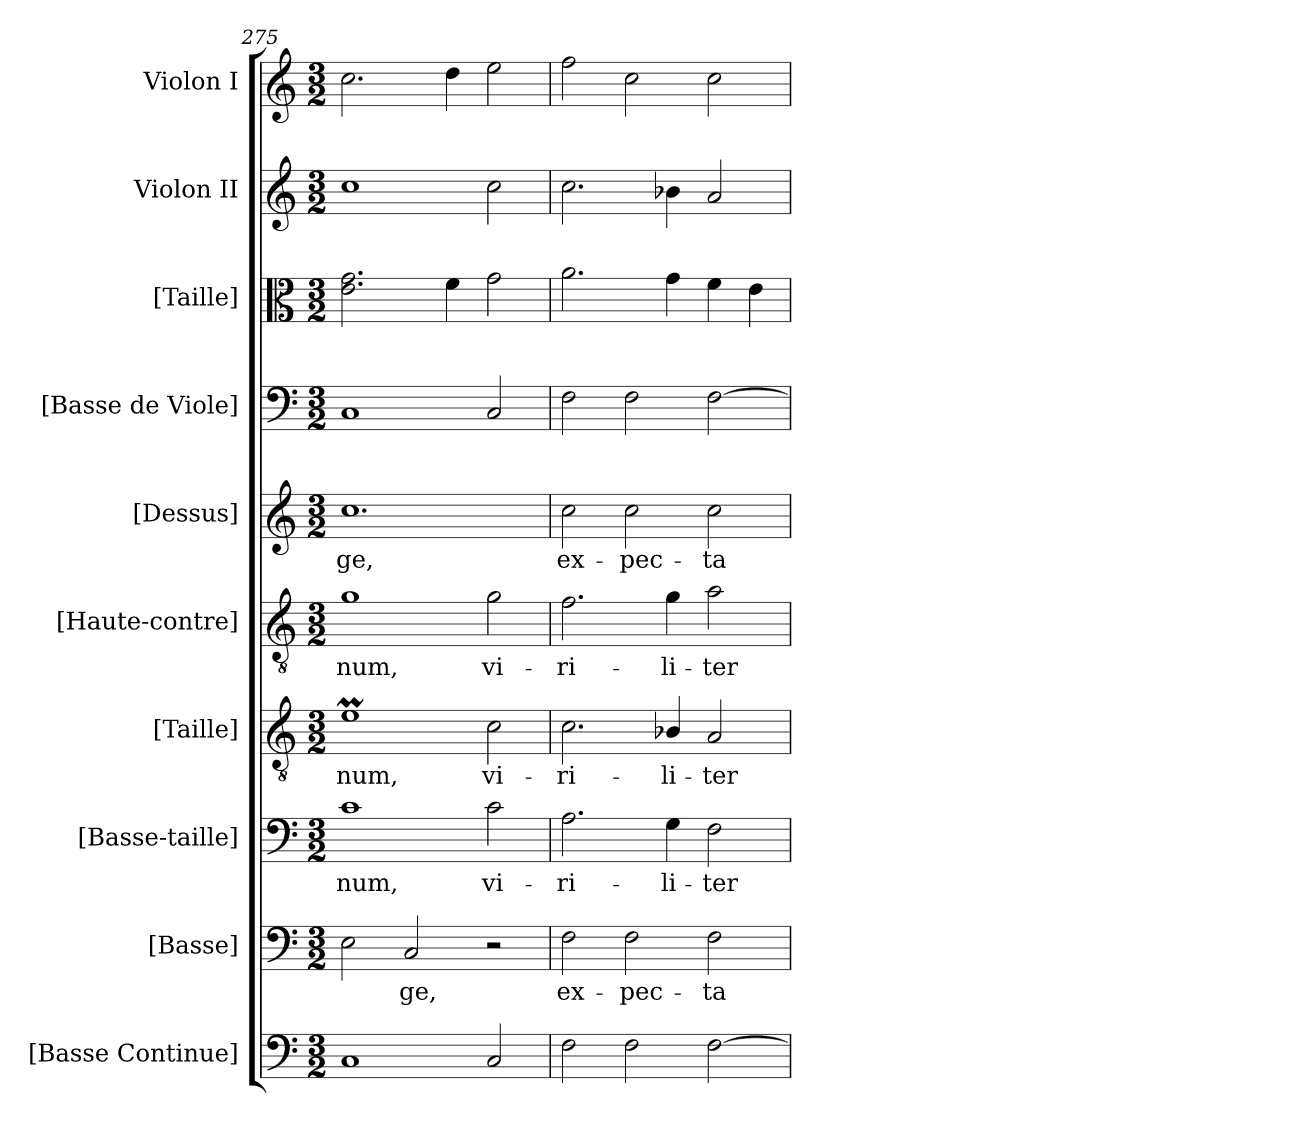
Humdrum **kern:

**kern	**kern	**text	**kern	**text	**kern	**text	**kern	**text	**kern	**text	**kern	**kern	**kern	**kern
*part10	*part9	*part9	*part8	*part8	*part7	*part7	*part6	*part6	*part5	*part5	*part4	*part3	*part2	*part1
*staff10	*staff9	*staff9	*staff8	*staff8	*staff7	*staff7	*staff6	*staff6	*staff5	*staff5	*staff4	*staff3	*staff2	*staff1
*I"[Basse Continue]	*I"[Basse]	*	*I"[Basse-taille]	*	*I"[Taille]	*	*I"[Haute-contre]	*	*I"[Dessus]	*	*I"[Basse de Viole]	*I"[Taille]	*I"Violon II	*I"Violon I
*I'B.c.	*I'B.	*	*I'B.t.	*	*I'T.	*	*I'H.C.	*	*I'D.	*	*	*	*I'Vln. II	*I'Vln. I
*clefF4	*clefF4	*	*clefF4	*	*clefGv2	*	*clefGv2	*	*clefG2	*	*clefF4	*clefC3	*clefG2	*clefG2
*	*	*	*	*	*ITrd7c12	*	*ITrd7c12	*	*	*	*	*	*	*
*k[]	*k[]	*	*k[]	*	*k[]	*	*k[]	*	*k[]	*	*k[]	*k[]	*k[]	*k[]
*M3/2	*M3/2	*	*M3/2	*	*M3/2	*	*M3/2	*	*M3/2	*	*M3/2	*M3/2	*M3/2	*M3/2
=275	=275	=275	=275	=275	=275	=275	=275	=275	=275	=275	=275	=275	=275	=275
!	!	!	!	!LO:LY:b:color=#000000	!	!	!	!	!	!	!	!	!	!
!	!	!	!	!	!	!LO:LY:b:color=#000000	!	!	!	!	!	!	!	!
!	!	!	!	!	!	!	!	!LO:LY:b:color=#000000	!	!	!	!	!	!
!	!	!	!	!	!	!	!	!	!	!LO:LY:b:color=#000000	!	!	!	!
1Ci	2Ei\	.	1ci	-num,	1Emi	-num,	1Gi	-num,	1.cci	-ge,	1Ci	2.ei\ 2.gi	1cci	2.cci\
!	!	!LO:LY:b:color=#000000	!	!	!	!	!	!	!	!	!	!	!	!
.	2Ci/	-ge,	.	.	.	.	.	.	.	.	.	.	.	.
.	.	.	.	.	.	.	.	.	.	.	.	4fi\	.	4ddi\
!	!	!	!	!LO:LY:b:color=#000000	!	!	!	!	!	!	!	!	!	!
!	!	!	!	!	!	!LO:LY:b:color=#000000	!	!	!	!	!	!	!	!
!	!	!	!	!	!	!	!	!LO:LY:b:color=#000000	!	!	!	!	!	!
2Ci/	2r	.	2ci\	vi-	2Ci\	vi-	2Gi\	vi-	.	.	2Ci/	2gi\	2cci\	2eei\
=276	=276	=276	=276	=276	=276	=276	=276	=276	=276	=276	=276	=276	=276	=276
!	!	!LO:LY:b:color=#000000	!	!	!	!	!	!	!	!	!	!	!	!
!	!	!	!	!LO:LY:b:color=#000000	!	!	!	!	!	!	!	!	!	!
!	!	!	!	!	!	!LO:LY:b:color=#000000	!	!	!	!	!	!	!	!
!	!	!	!	!	!	!	!	!LO:LY:b:color=#000000	!	!	!	!	!	!
!	!	!	!	!	!	!	!	!	!	!LO:LY:b:color=#000000	!	!	!	!
2Fi\	2Fi\	ex-	2.Ai\	-ri-	2.Ci\	-ri-	2.Fi\	-ri-	2cci\	ex-	2Fi\	2.ai\	2.cci\	2ffi\
!	!	!LO:LY:b:color=#000000	!	!	!	!	!	!	!	!	!	!	!	!
!	!	!	!	!	!	!	!	!	!	!LO:LY:b:color=#000000	!	!	!	!
2Fi\	2Fi\	-pec-	.	.	.	.	.	.	2cci\	-pec-	2Fi\	.	.	2cci\
!	!	!	!	!LO:LY:b:color=#000000	!	!	!	!	!	!	!	!	!	!
!	!	!	!	!	!	!LO:LY:b:color=#000000	!	!	!	!	!	!	!	!
!	!	!	!	!	!	!	!	!LO:LY:b:color=#000000	!	!	!	!	!	!
.	.	.	4Gi\	-li-	4BB-Xi/	-li-	4Gi\	-li-	.	.	.	4gi\	4b-Xi\	.
!	!	!LO:LY:b:color=#000000	!	!	!	!	!	!	!	!	!	!	!	!
!	!	!	!	!LO:LY:b:color=#000000	!	!	!	!	!	!	!	!	!	!
!	!	!	!	!	!	!LO:LY:b:color=#000000	!	!	!	!	!	!	!	!
!	!	!	!	!	!	!	!	!LO:LY:b:color=#000000	!	!	!	!	!	!
!	!	!	!	!	!	!	!	!	!	!LO:LY:b:color=#000000	!	!	!	!
[2Fi\	2Fi\	-ta	2Fi\	-ter	2AAi/	-ter	2Ai\	-ter	2cci\	-ta	[2Fi\	4fi\	2ai/	2cci\
.	.	.	.	.	.	.	.	.	.	.	.	4ei\	.	.
=	=	=	=	=	=	=	=	=	=	=	=	=	=	=
*-	*-	*-	*-	*-	*-	*-	*-	*-	*-	*-	*-	*-	*-	*-
